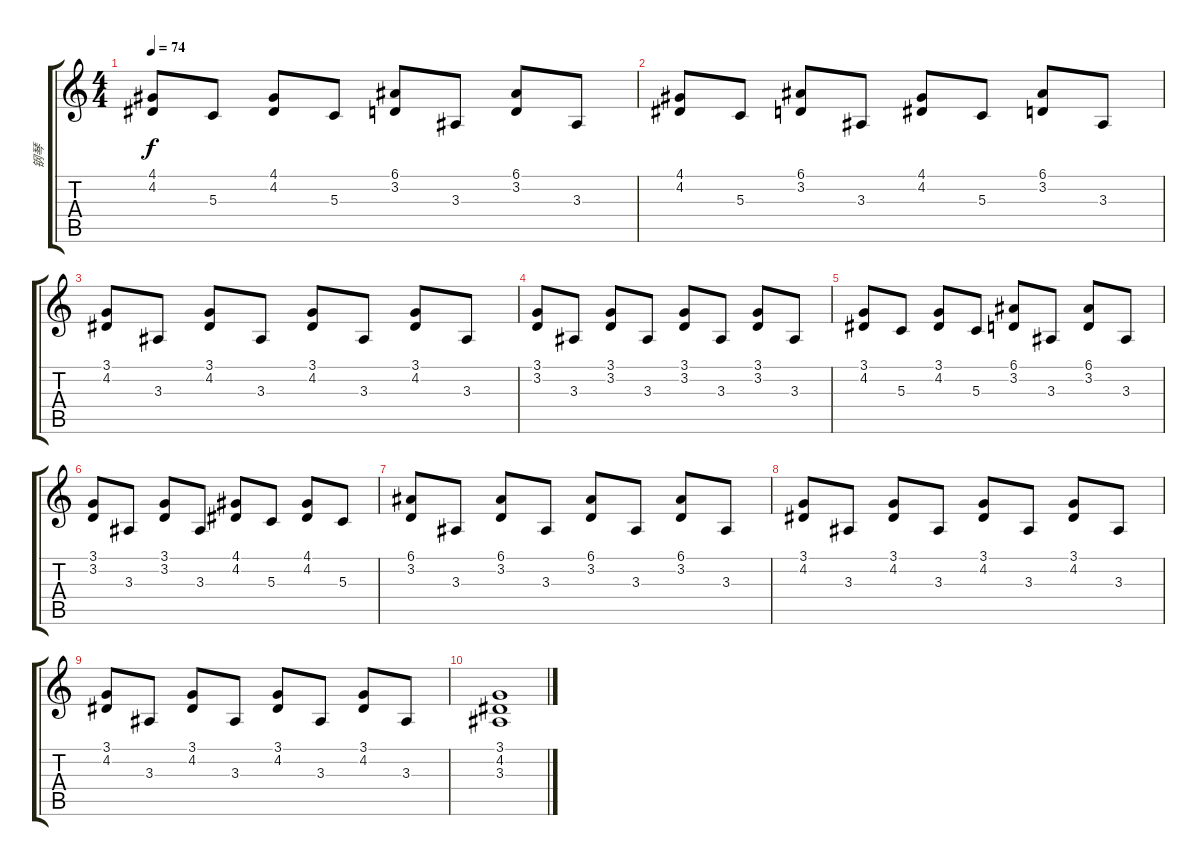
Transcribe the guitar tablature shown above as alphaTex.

\track ("钢琴" "钢琴") {instrument acousticgrandpiano}
\staff {score tabs}
\tuning (E4 B3 G3 D3 A2 E2) {hide}
\ts (4 4)
\tempo 74
\clef g2
\ks c
(4.1 4.2).8{dy f} 5.3.8 (4.1 4.2).8 5.3.8 (6.1 3.2).8 3.3.8 (6.1 3.2).8 3.3.8 |
(4.1 4.2).8 5.3.8 (6.1 3.2).8 3.3.8 (4.1 4.2).8 5.3.8 (6.1 3.2).8 3.3.8 |
(3.1 4.2).8 3.3.8 (3.1 4.2).8 3.3.8 (3.1 4.2).8 3.3.8 (3.1 4.2).8 3.3.8 |
(3.1 3.2).8 3.3.8 (3.1 3.2).8 3.3.8 (3.1 3.2).8 3.3.8 (3.1 3.2).8 3.3.8 |
(3.1 4.2).8 5.3.8 (3.1 4.2).8 5.3.8 (6.1 3.2).8 3.3.8 (6.1 3.2).8 3.3.8 |
(3.1 3.2).8 3.3.8 (3.1 3.2).8 3.3.8 (4.1 4.2).8 5.3.8 (4.1 4.2).8 5.3.8 |
(6.1 3.2).8 3.3.8 (6.1 3.2).8 3.3.8 (6.1 3.2).8 3.3.8 (6.1 3.2).8 3.3.8 |
(3.1 4.2).8 3.3.8 (3.1 4.2).8 3.3.8 (3.1 4.2).8 3.3.8 (3.1 4.2).8 3.3.8 |
(3.1 4.2).8 3.3.8 (3.1 4.2).8 3.3.8 (3.1 4.2).8 3.3.8 (3.1 4.2).8 3.3.8 |
(3.1 4.2 3.3).1
